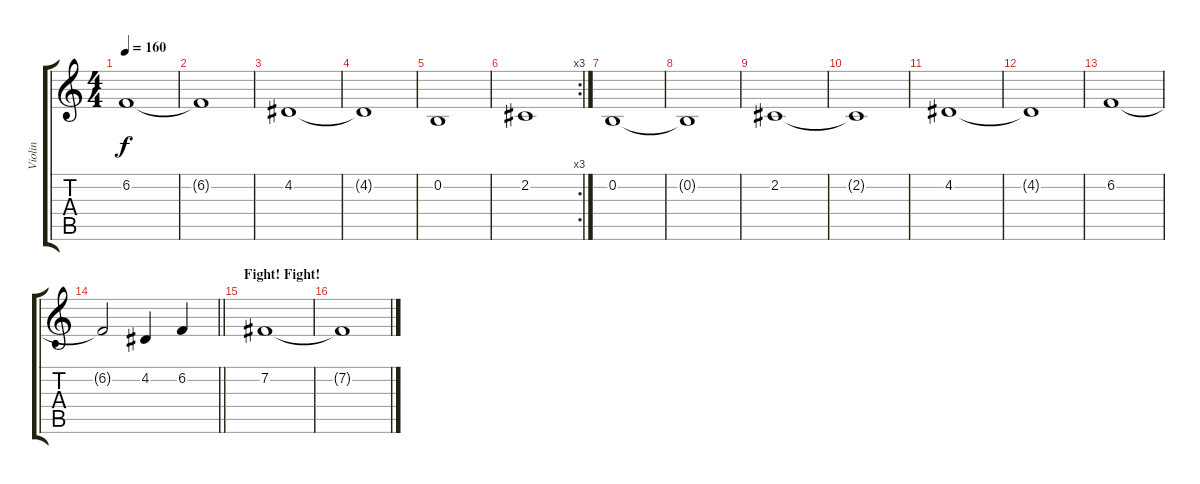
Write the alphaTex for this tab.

\track ("Violin" "Violin") {instrument synthstrings1}
\staff {score tabs}
\tuning (E4 B3 G3 D3 A2 D2) {hide}
\ts (4 4)
\tempo 160
\clef g2
\ks c
6.2.1{dy f} |
6.2{t}.1 |
4.2.1 |
4.2{t}.1 |
0.2.1 |
\rc 3
2.2.1 |
0.2.1 |
0.2{t}.1 |
2.2.1 |
2.2{t}.1 |
4.2.1 |
4.2{t}.1 |
6.2.1 |
\barLineRight lightlight
6.2{t}.2 4.2.4 6.2.4 |
\section ("" "Fight! Fight! ")
7.2.1 |
7.2{t}.1
